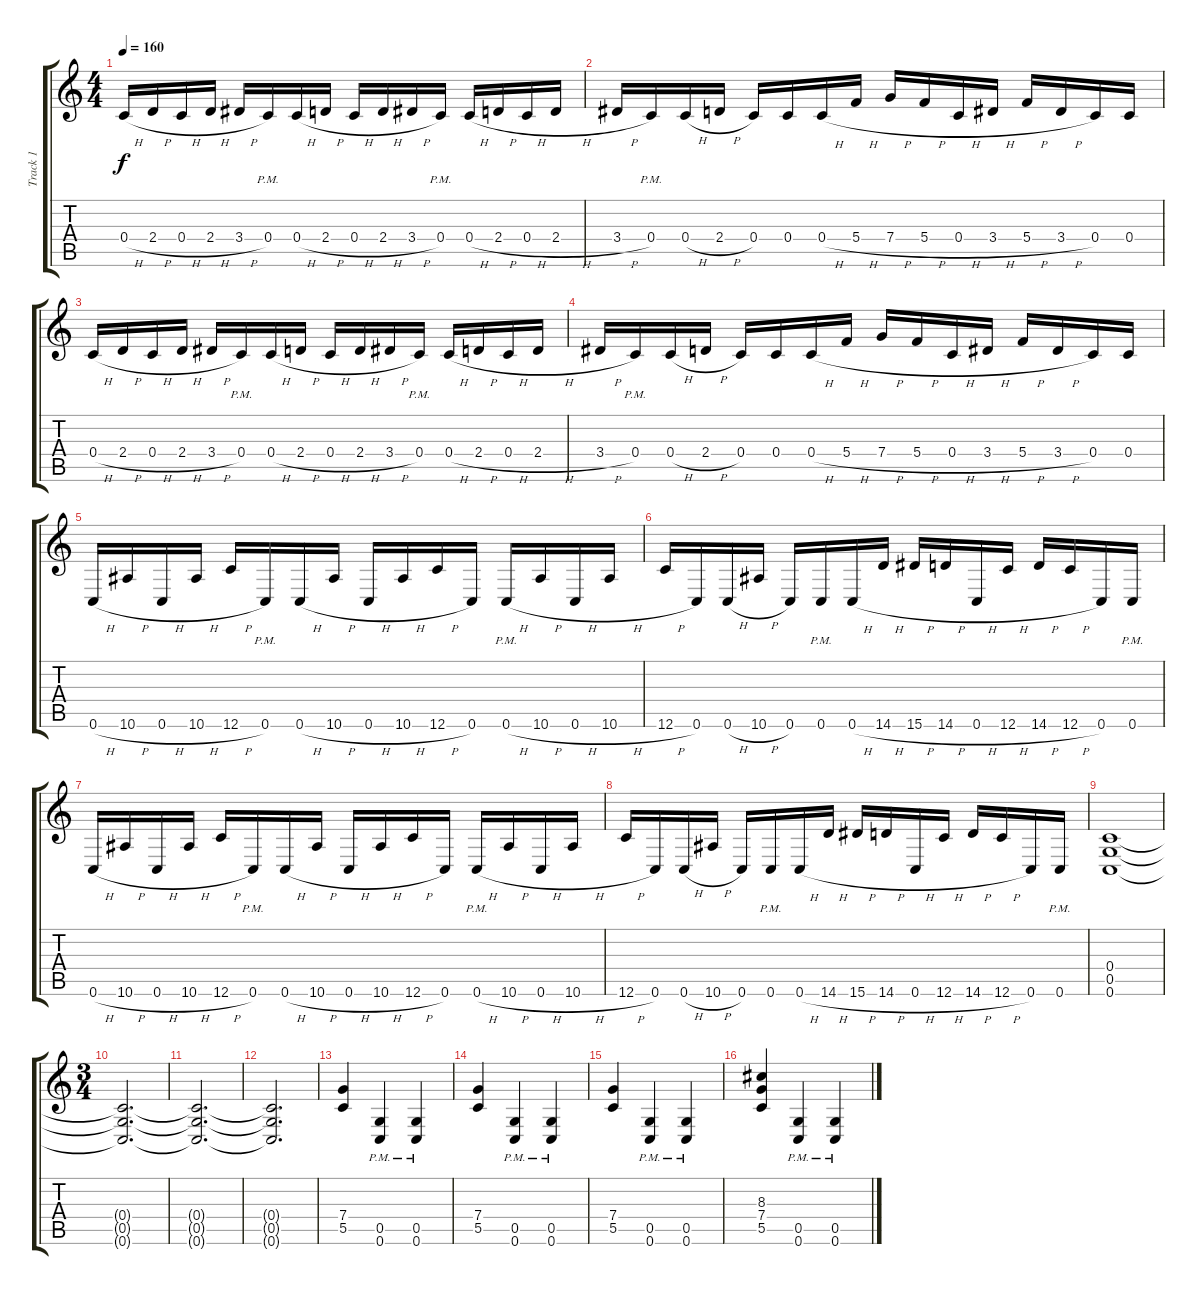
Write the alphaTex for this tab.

\track ("Track 1" "Track 1") {instrument distortionguitar}
\staff {score tabs}
\tuning (D4 A3 F3 C3 G2 C2) {hide}
\ts (4 4)
\tempo 160
\clef g2
\ks c
0.4{h}.16{dy f} 2.4{h}.16 0.4{h}.16 2.4{h}.16 3.4{h}.16 0.4{pm}.16 0.4{h}.16 2.4{h}.16 0.4{h}.16 2.4{h}.16 3.4{h}.16 0.4{pm}.16 0.4{h}.16 2.4{h}.16 0.4{h}.16 2.4{h}.16 |
3.4{h}.16 0.4{pm}.16 0.4{h}.16 2.4{h}.16 0.4.16 0.4.16 0.4{h}.16 5.4{h}.16 7.4{h}.16 5.4{h}.16 0.4{h}.16 3.4{h}.16 5.4{h}.16 3.4{h}.16 0.4.16 0.4.16 |
0.4{h}.16 2.4{h}.16 0.4{h}.16 2.4{h}.16 3.4{h}.16 0.4{pm}.16 0.4{h}.16 2.4{h}.16 0.4{h}.16 2.4{h}.16 3.4{h}.16 0.4{pm}.16 0.4{h}.16 2.4{h}.16 0.4{h}.16 2.4{h}.16 |
3.4{h}.16 0.4{pm}.16 0.4{h}.16 2.4{h}.16 0.4.16 0.4.16 0.4{h}.16 5.4{h}.16 7.4{h}.16 5.4{h}.16 0.4{h}.16 3.4{h}.16 5.4{h}.16 3.4{h}.16 0.4.16 0.4.16 |
0.6{h}.16 10.6{h}.16 0.6{h}.16 10.6{h}.16 12.6{h}.16 0.6{pm}.16 0.6{h}.16 10.6{h}.16 0.6{h}.16 10.6{h}.16 12.6{h}.16 0.6.16 0.6{h pm}.16 10.6{h}.16 0.6{h}.16 10.6{h}.16 |
12.6{h}.16 0.6.16 0.6{h}.16 10.6{h}.16 0.6.16 0.6{pm}.16 0.6{h}.16 14.6{h}.16 15.6{h}.16 14.6{h}.16 0.6{h}.16 12.6{h}.16 14.6{h}.16 12.6{h}.16 0.6.16 0.6{pm}.16 |
0.6{h}.16 10.6{h}.16 0.6{h}.16 10.6{h}.16 12.6{h}.16 0.6{pm}.16 0.6{h}.16 10.6{h}.16 0.6{h}.16 10.6{h}.16 12.6{h}.16 0.6.16 0.6{h pm}.16 10.6{h}.16 0.6{h}.16 10.6{h}.16 |
12.6{h}.16 0.6.16 0.6{h}.16 10.6{h}.16 0.6.16 0.6{pm}.16 0.6{h}.16 14.6{h}.16 15.6{h}.16 14.6{h}.16 0.6{h}.16 12.6{h}.16 14.6{h}.16 12.6{h}.16 0.6.16 0.6{pm}.16 |
(0.4 0.5 0.6).1 |
\ts (3 4)
(0.4{t} 0.5{t} 0.6{t}).2{d} |
(0.4{t} 0.5{t} 0.6{t}).2{d} |
(0.4{t} 0.5{t} 0.6{t}).2{d} |
(7.4 5.5).4 (0.5{pm} 0.6{pm}).4 (0.5{pm} 0.6{pm}).4 |
(7.4 5.5).4 (0.5{pm} 0.6{pm}).4 (0.5{pm} 0.6{pm}).4 |
(7.4 5.5).4 (0.5{pm} 0.6{pm}).4 (0.5{pm} 0.6{pm}).4 |
(8.3 7.4 5.5).4 (0.5{pm} 0.6{pm}).4 (0.5 0.6{pm}).4
